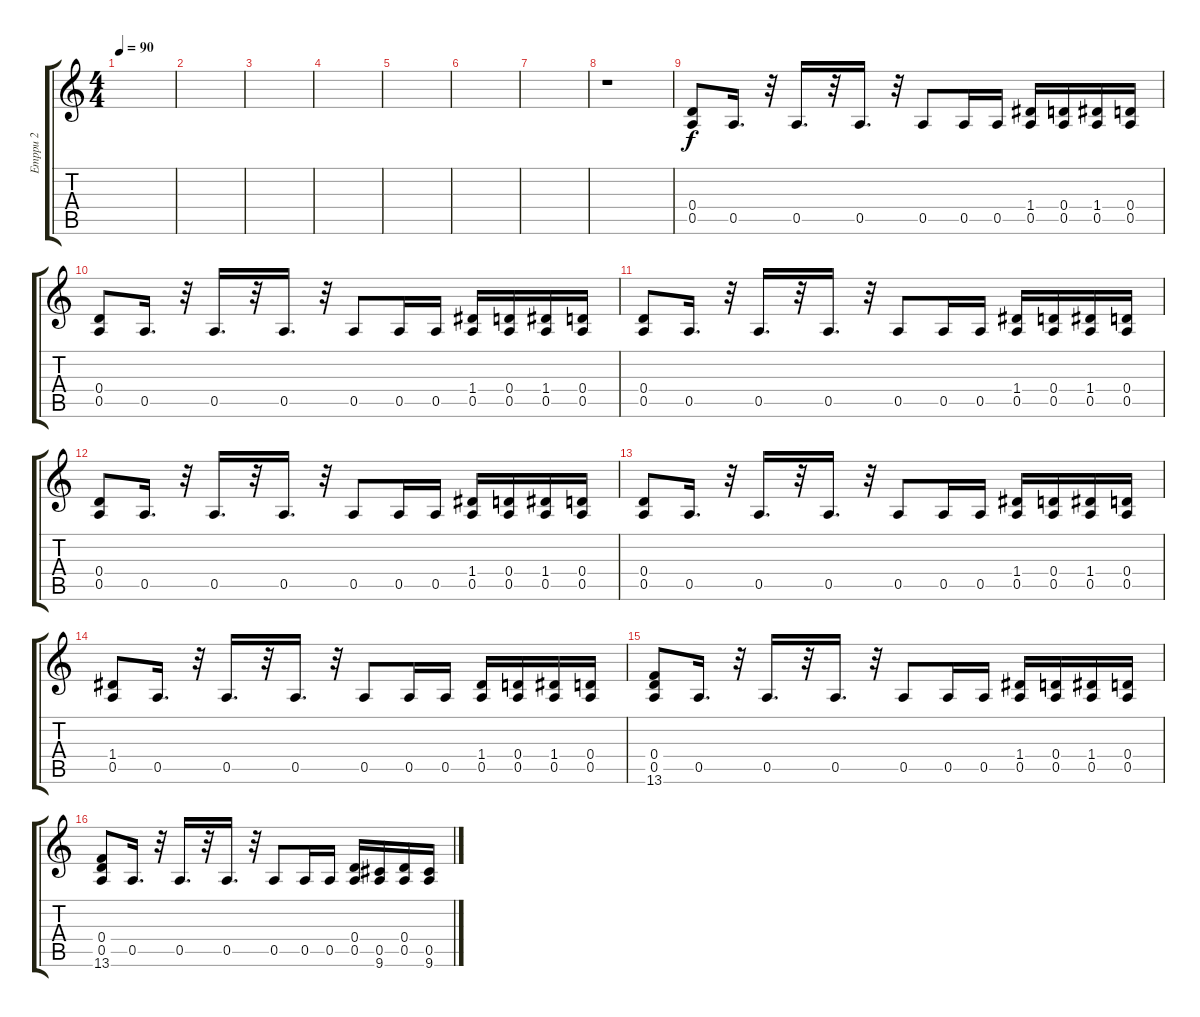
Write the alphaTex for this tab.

\track ("Emppu 2" "Emppu 2") {instrument distortionguitar}
\staff {score tabs}
\tuning (E4 B3 G3 D3 A2 E2) {hide}
\ts (4 4)
\tempo 90
\clef g2
\ks c
|
|
|
|
|
|
|
r.1 |
(0.4 0.5).8{volume 13} 0.5.16{d} r.32 0.5.16{d} r.32 0.5.16{d} r.32 0.5.8 0.5.16 0.5.16 (1.4 0.5).16 (0.4 0.5).16 (1.4 0.5).16 (0.4 0.5).16 |
(0.4 0.5).8{volume 13} 0.5.16{d} r.32 0.5.16{d} r.32 0.5.16{d} r.32 0.5.8 0.5.16 0.5.16 (1.4 0.5).16 (0.4 0.5).16 (1.4 0.5).16 (0.4 0.5).16 |
(0.4 0.5).8{volume 13} 0.5.16{d} r.32 0.5.16{d} r.32 0.5.16{d} r.32 0.5.8 0.5.16 0.5.16 (1.4 0.5).16 (0.4 0.5).16 (1.4 0.5).16 (0.4 0.5).16 |
(0.4 0.5).8{volume 13} 0.5.16{d} r.32 0.5.16{d} r.32 0.5.16{d} r.32 0.5.8 0.5.16 0.5.16 (1.4 0.5).16 (0.4 0.5).16 (1.4 0.5).16 (0.4 0.5).16 |
(0.4 0.5).8{volume 13} 0.5.16{d} r.32 0.5.16{d} r.32 0.5.16{d} r.32 0.5.8 0.5.16 0.5.16 (1.4 0.5).16 (0.4 0.5).16 (1.4 0.5).16 (0.4 0.5).16 |
(1.4 0.5).8{volume 13} 0.5.16{d} r.32 0.5.16{d} r.32 0.5.16{d} r.32 0.5.8 0.5.16 0.5.16 (1.4 0.5).16 (0.4 0.5).16 (1.4 0.5).16 (0.4 0.5).16 |
(0.4 0.5 13.6).8{volume 13} 0.5.16{d} r.32 0.5.16{d} r.32 0.5.16{d} r.32 0.5.8 0.5.16 0.5.16 (1.4 0.5).16 (0.4 0.5).16 (1.4 0.5).16 (0.4 0.5).16 |
(0.4 0.5 13.6).8{volume 13} 0.5.16{d} r.32 0.5.16{d} r.32 0.5.16{d} r.32 0.5.8 0.5.16 0.5.16 (0.4 0.5).16 (0.5 9.6).16 (0.4 0.5).16 (0.5 9.6).16
